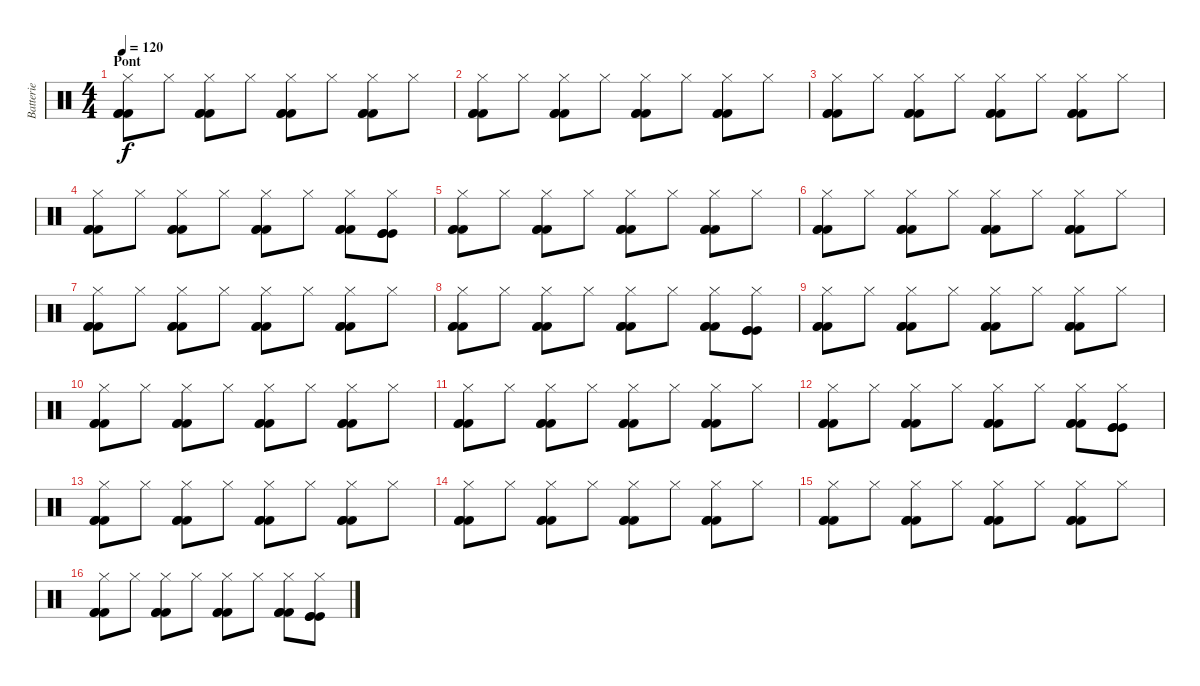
\track ("Batterie" "Batterie") {instrument percussion}
\staff {score}
\articulation defaults
\ts (4 4)
\section ("" "Pont")
\tempo 120
\clef neutral
\ks c
("Hi-Hat (closed)" "Kick (hit) 2" "Kick (hit) 2" "Kick (hit) 2").8{dy f} "Hi-Hat (closed)".8 ("Hi-Hat (closed)" "Kick (hit) 2" "Kick (hit) 2" "Kick (hit) 2").8 "Hi-Hat (closed)".8 ("Hi-Hat (closed)" "Kick (hit) 2" "Kick (hit) 2" "Kick (hit) 2").8 "Hi-Hat (closed)".8 ("Hi-Hat (closed)" "Kick (hit) 2" "Kick (hit) 2" "Kick (hit) 2").8 "Hi-Hat (closed)".8 |
("Hi-Hat (closed)" "Kick (hit) 2" "Kick (hit) 2" "Kick (hit) 2").8 "Hi-Hat (closed)".8 ("Hi-Hat (closed)" "Kick (hit) 2" "Kick (hit) 2" "Kick (hit) 2").8 "Hi-Hat (closed)".8 ("Hi-Hat (closed)" "Kick (hit) 2" "Kick (hit) 2" "Kick (hit) 2").8 "Hi-Hat (closed)".8 ("Hi-Hat (closed)" "Kick (hit) 2" "Kick (hit) 2" "Kick (hit) 2").8 "Hi-Hat (closed)".8 |
("Hi-Hat (closed)" "Kick (hit) 2" "Kick (hit) 2" "Kick (hit) 2").8 "Hi-Hat (closed)".8 ("Hi-Hat (closed)" "Kick (hit) 2" "Kick (hit) 2" "Kick (hit) 2").8 "Hi-Hat (closed)".8 ("Hi-Hat (closed)" "Kick (hit) 2" "Kick (hit) 2" "Kick (hit) 2").8 "Hi-Hat (closed)".8 ("Hi-Hat (closed)" "Kick (hit) 2" "Kick (hit) 2" "Kick (hit) 2").8 "Hi-Hat (closed)".8 |
("Hi-Hat (closed)" "Kick (hit) 2" "Kick (hit) 2" "Kick (hit) 2").8 "Hi-Hat (closed)".8 ("Hi-Hat (closed)" "Kick (hit) 2" "Kick (hit) 2" "Kick (hit) 2").8 "Hi-Hat (closed)".8 ("Hi-Hat (closed)" "Kick (hit) 2" "Kick (hit) 2" "Kick (hit) 2").8 "Hi-Hat (closed)".8 ("Hi-Hat (closed)" "Kick (hit) 2" "Kick (hit) 2" "Kick (hit) 2").8 ("Hi-Hat (closed)" "Kick (hit)" "Kick (hit)" "Kick (hit)").8 |
("Hi-Hat (closed)" "Kick (hit) 2" "Kick (hit) 2" "Kick (hit) 2").8 "Hi-Hat (closed)".8 ("Hi-Hat (closed)" "Kick (hit) 2" "Kick (hit) 2" "Kick (hit) 2").8 "Hi-Hat (closed)".8 ("Hi-Hat (closed)" "Kick (hit) 2" "Kick (hit) 2" "Kick (hit) 2").8 "Hi-Hat (closed)".8 ("Hi-Hat (closed)" "Kick (hit) 2" "Kick (hit) 2" "Kick (hit) 2").8 "Hi-Hat (closed)".8 |
("Hi-Hat (closed)" "Kick (hit) 2" "Kick (hit) 2" "Kick (hit) 2").8 "Hi-Hat (closed)".8 ("Hi-Hat (closed)" "Kick (hit) 2" "Kick (hit) 2" "Kick (hit) 2").8 "Hi-Hat (closed)".8 ("Hi-Hat (closed)" "Kick (hit) 2" "Kick (hit) 2" "Kick (hit) 2").8 "Hi-Hat (closed)".8 ("Hi-Hat (closed)" "Kick (hit) 2" "Kick (hit) 2" "Kick (hit) 2").8 "Hi-Hat (closed)".8 |
("Hi-Hat (closed)" "Kick (hit) 2" "Kick (hit) 2" "Kick (hit) 2").8 "Hi-Hat (closed)".8 ("Hi-Hat (closed)" "Kick (hit) 2" "Kick (hit) 2" "Kick (hit) 2").8 "Hi-Hat (closed)".8 ("Hi-Hat (closed)" "Kick (hit) 2" "Kick (hit) 2" "Kick (hit) 2").8 "Hi-Hat (closed)".8 ("Hi-Hat (closed)" "Kick (hit) 2" "Kick (hit) 2" "Kick (hit) 2").8 "Hi-Hat (closed)".8 |
("Hi-Hat (closed)" "Kick (hit) 2" "Kick (hit) 2" "Kick (hit) 2").8 "Hi-Hat (closed)".8 ("Hi-Hat (closed)" "Kick (hit) 2" "Kick (hit) 2" "Kick (hit) 2").8 "Hi-Hat (closed)".8 ("Hi-Hat (closed)" "Kick (hit) 2" "Kick (hit) 2" "Kick (hit) 2").8 "Hi-Hat (closed)".8 ("Hi-Hat (closed)" "Kick (hit) 2" "Kick (hit) 2" "Kick (hit) 2").8 ("Hi-Hat (closed)" "Kick (hit)" "Kick (hit)" "Kick (hit)").8 |
("Hi-Hat (closed)" "Kick (hit) 2" "Kick (hit) 2" "Kick (hit) 2").8 "Hi-Hat (closed)".8 ("Hi-Hat (closed)" "Kick (hit) 2" "Kick (hit) 2" "Kick (hit) 2").8 "Hi-Hat (closed)".8 ("Hi-Hat (closed)" "Kick (hit) 2" "Kick (hit) 2" "Kick (hit) 2").8 "Hi-Hat (closed)".8 ("Hi-Hat (closed)" "Kick (hit) 2" "Kick (hit) 2" "Kick (hit) 2").8 "Hi-Hat (closed)".8 |
("Hi-Hat (closed)" "Kick (hit) 2" "Kick (hit) 2" "Kick (hit) 2").8 "Hi-Hat (closed)".8 ("Hi-Hat (closed)" "Kick (hit) 2" "Kick (hit) 2" "Kick (hit) 2").8 "Hi-Hat (closed)".8 ("Hi-Hat (closed)" "Kick (hit) 2" "Kick (hit) 2" "Kick (hit) 2").8 "Hi-Hat (closed)".8 ("Hi-Hat (closed)" "Kick (hit) 2" "Kick (hit) 2" "Kick (hit) 2").8 "Hi-Hat (closed)".8 |
("Hi-Hat (closed)" "Kick (hit) 2" "Kick (hit) 2" "Kick (hit) 2").8 "Hi-Hat (closed)".8 ("Hi-Hat (closed)" "Kick (hit) 2" "Kick (hit) 2" "Kick (hit) 2").8 "Hi-Hat (closed)".8 ("Hi-Hat (closed)" "Kick (hit) 2" "Kick (hit) 2" "Kick (hit) 2").8 "Hi-Hat (closed)".8 ("Hi-Hat (closed)" "Kick (hit) 2" "Kick (hit) 2" "Kick (hit) 2").8 "Hi-Hat (closed)".8 |
("Hi-Hat (closed)" "Kick (hit) 2" "Kick (hit) 2" "Kick (hit) 2").8 "Hi-Hat (closed)".8 ("Hi-Hat (closed)" "Kick (hit) 2" "Kick (hit) 2" "Kick (hit) 2").8 "Hi-Hat (closed)".8 ("Hi-Hat (closed)" "Kick (hit) 2" "Kick (hit) 2" "Kick (hit) 2").8 "Hi-Hat (closed)".8 ("Hi-Hat (closed)" "Kick (hit) 2" "Kick (hit) 2" "Kick (hit) 2").8 ("Hi-Hat (closed)" "Kick (hit)" "Kick (hit)" "Kick (hit)").8 |
("Hi-Hat (closed)" "Kick (hit) 2" "Kick (hit) 2" "Kick (hit) 2").8 "Hi-Hat (closed)".8 ("Hi-Hat (closed)" "Kick (hit) 2" "Kick (hit) 2" "Kick (hit) 2").8 "Hi-Hat (closed)".8 ("Hi-Hat (closed)" "Kick (hit) 2" "Kick (hit) 2" "Kick (hit) 2").8 "Hi-Hat (closed)".8 ("Hi-Hat (closed)" "Kick (hit) 2" "Kick (hit) 2" "Kick (hit) 2").8 "Hi-Hat (closed)".8 |
("Hi-Hat (closed)" "Kick (hit) 2" "Kick (hit) 2" "Kick (hit) 2").8 "Hi-Hat (closed)".8 ("Hi-Hat (closed)" "Kick (hit) 2" "Kick (hit) 2" "Kick (hit) 2").8 "Hi-Hat (closed)".8 ("Hi-Hat (closed)" "Kick (hit) 2" "Kick (hit) 2" "Kick (hit) 2").8 "Hi-Hat (closed)".8 ("Hi-Hat (closed)" "Kick (hit) 2" "Kick (hit) 2" "Kick (hit) 2").8 "Hi-Hat (closed)".8 |
("Hi-Hat (closed)" "Kick (hit) 2" "Kick (hit) 2" "Kick (hit) 2").8 "Hi-Hat (closed)".8 ("Hi-Hat (closed)" "Kick (hit) 2" "Kick (hit) 2" "Kick (hit) 2").8 "Hi-Hat (closed)".8 ("Hi-Hat (closed)" "Kick (hit) 2" "Kick (hit) 2" "Kick (hit) 2").8 "Hi-Hat (closed)".8 ("Hi-Hat (closed)" "Kick (hit) 2" "Kick (hit) 2" "Kick (hit) 2").8 "Hi-Hat (closed)".8 |
("Hi-Hat (closed)" "Kick (hit) 2" "Kick (hit) 2" "Kick (hit) 2").8 "Hi-Hat (closed)".8 ("Hi-Hat (closed)" "Kick (hit) 2" "Kick (hit) 2" "Kick (hit) 2").8 "Hi-Hat (closed)".8 ("Hi-Hat (closed)" "Kick (hit) 2" "Kick (hit) 2" "Kick (hit) 2").8 "Hi-Hat (closed)".8 ("Hi-Hat (closed)" "Kick (hit) 2" "Kick (hit) 2" "Kick (hit) 2").8 ("Hi-Hat (closed)" "Kick (hit)" "Kick (hit)" "Kick (hit)").8
